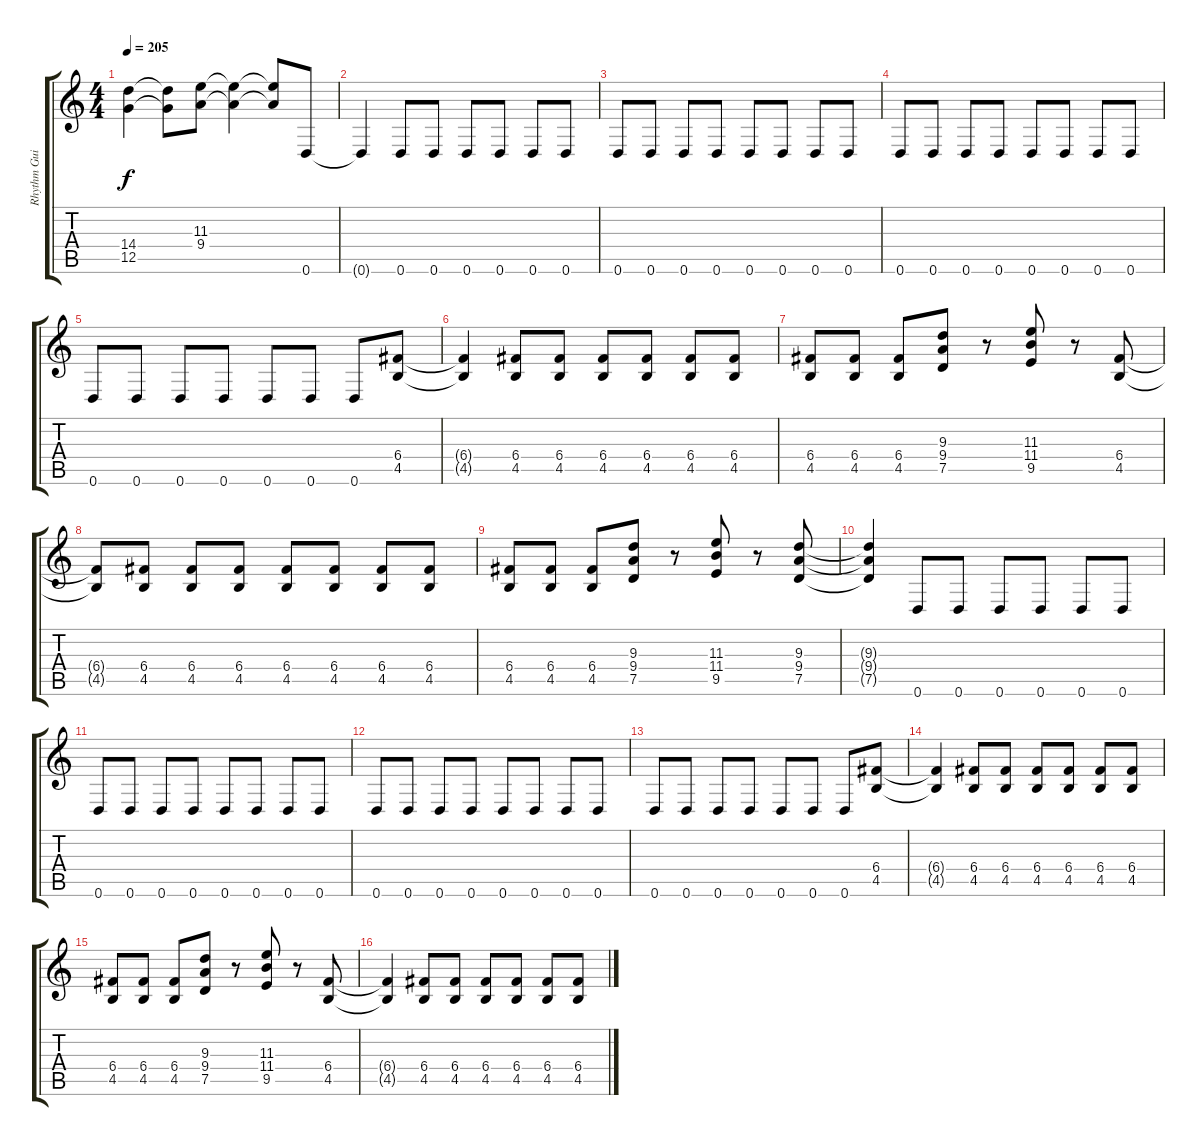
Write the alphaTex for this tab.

\track ("Rhythm Guitar" "Rhythm Gui") {instrument distortionguitar}
\staff {score tabs}
\tuning (D4 A3 F3 C3 G2 D2) {hide}
\ts (4 4)
\tempo 205
\clef g2
\ks c
(14.4{t} 12.5{t}).4{dy f} (14.4{t} 12.5{t}).8 (11.3 9.4).8 (11.3{t} 9.4{t}).4 (11.3{t} 9.4{t}).8 0.6.8 |
0.6{t}.4 0.6.8 0.6.8 0.6.8 0.6.8 0.6.8 0.6.8 |
0.6.8 0.6.8 0.6.8 0.6.8 0.6.8 0.6.8 0.6.8 0.6.8 |
0.6.8 0.6.8 0.6.8 0.6.8 0.6.8 0.6.8 0.6.8 0.6.8 |
0.6.8 0.6.8 0.6.8 0.6.8 0.6.8 0.6.8 0.6.8 (6.4 4.5).8 |
(6.4{t} 4.5{t}).4 (6.4 4.5).8 (6.4 4.5).8 (6.4 4.5).8 (6.4 4.5).8 (6.4 4.5).8 (6.4 4.5).8 |
(6.4 4.5).8 (6.4 4.5).8 (6.4 4.5).8 (9.3 9.4 7.5).8 r.8 (11.3 11.4 9.5).8 r.8 (6.4 4.5).8 |
(6.4{t} 4.5{t}).8 (6.4 4.5).8 (6.4 4.5).8 (6.4 4.5).8 (6.4 4.5).8 (6.4 4.5).8 (6.4 4.5).8 (6.4 4.5).8 |
(6.4 4.5).8 (6.4 4.5).8 (6.4 4.5).8 (9.3 9.4 7.5).8 r.8 (11.3 11.4 9.5).8 r.8 (9.3 9.4 7.5).8 |
(9.3{t} 9.4{t} 7.5{t}).4 0.6.8 0.6.8 0.6.8 0.6.8 0.6.8 0.6.8 |
0.6.8 0.6.8 0.6.8 0.6.8 0.6.8 0.6.8 0.6.8 0.6.8 |
0.6.8 0.6.8 0.6.8 0.6.8 0.6.8 0.6.8 0.6.8 0.6.8 |
0.6.8 0.6.8 0.6.8 0.6.8 0.6.8 0.6.8 0.6.8 (6.4 4.5).8 |
(6.4{t} 4.5{t}).4 (6.4 4.5).8 (6.4 4.5).8 (6.4 4.5).8 (6.4 4.5).8 (6.4 4.5).8 (6.4 4.5).8 |
(6.4 4.5).8 (6.4 4.5).8 (6.4 4.5).8 (9.3 9.4 7.5).8 r.8 (11.3 11.4 9.5).8 r.8 (6.4 4.5).8 |
(6.4{t} 4.5{t}).4 (6.4 4.5).8 (6.4 4.5).8 (6.4 4.5).8 (6.4 4.5).8 (6.4 4.5).8 (6.4 4.5).8
